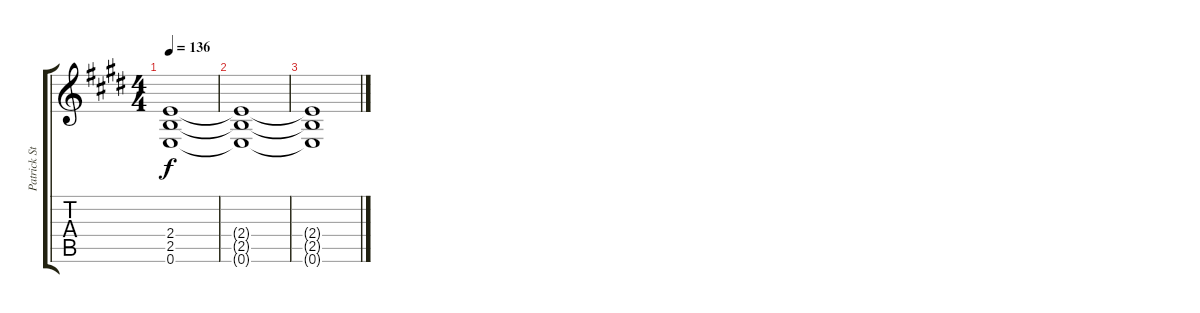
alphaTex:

\track ("Patrick Stump" "Patrick St") {instrument overdrivenguitar}
\staff {score tabs}
\tuning (E4 B3 G3 D3 A2 E2) {hide}
\ts (4 4)
\tempo 136
\clef g2
\ks e
(2.4{t} 2.5{t} 0.6{t}).1{dy f} |
(2.4{t} 2.5{t} 0.6{t}).1 |
(2.4{t} 2.5{t} 0.6{t}).1
